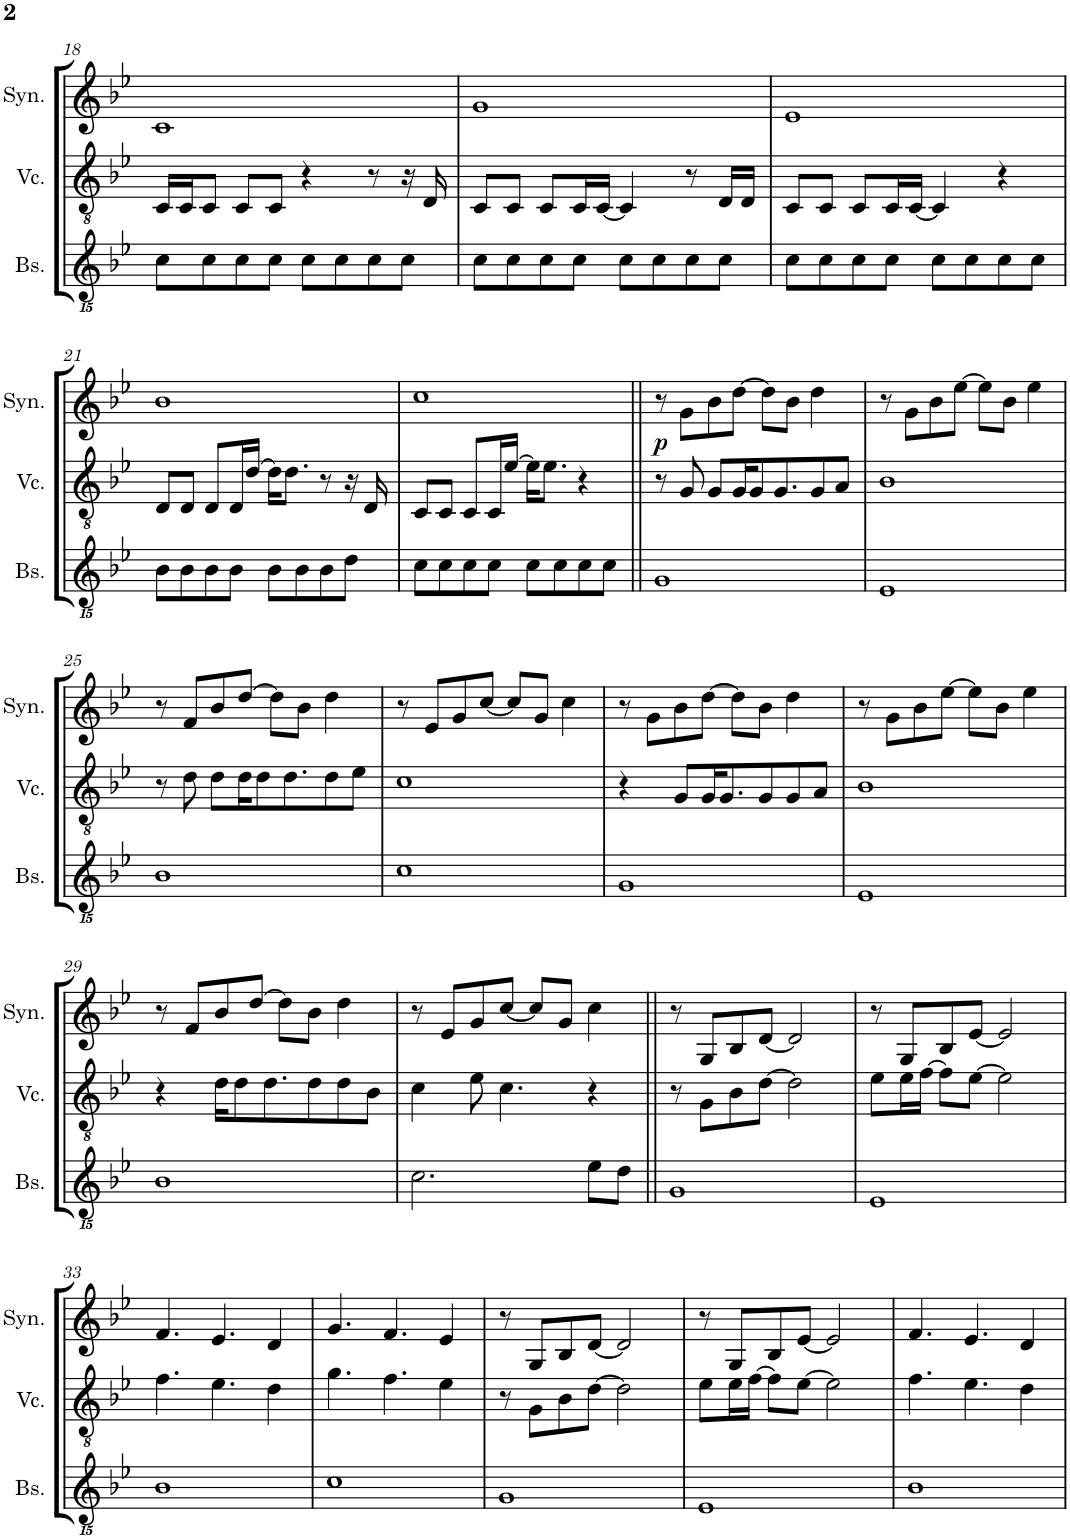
**kern	**kern	**kern	**dynam
*part3	*part2	*part1	*part1
*staff3	*staff2	*staff1	*staff1
*I"Bass	*I"Voice	*I"Synth	*
*I'Bs.	*I'Vc.	*I'Syn.	*
!!LO:PB:g=z
*clefGvv2	*clefGv2	*clefG2	*
*	*	*Trd1c2	*
*k[b-e-]	*k[b-e-]	*k[b-e-]	*
*M4/4	*M4/4	*M4/4	*
=18	=18	=18	=18
8C\L	16C/LL	1c	.
.	16C/J	.	.
8C\	8C/J	.	.
8C\	8C/L	.	.
8C\J	8C/J	.	.
8C\L	4r	.	.
8C\	.	.	.
8C\	8r	.	.
8C\J	16r	.	.
.	16D/	.	.
=19	=19	=19	=19
8C\L	8C/L	1g	.
8C\	8C/J	.	.
8C\	8C/L	.	.
8C\J	16C/L	.	.
.	[16C/JJ	.	.
8C\L	4C/]	.	.
8C\	.	.	.
8C\	8r	.	.
8C\J	16D/LL	.	.
.	16D/JJ	.	.
=20	=20	=20	=20
8C\L	8C/L	1e-	.
8C\	8C/J	.	.
8C\	8C/L	.	.
8C\J	16C/L	.	.
.	[16C/JJ	.	.
8C\L	4C/]	.	.
8C\	.	.	.
8C\	4r	.	.
8C\J	.	.	.
!!LO:LB:g=z
=21	=21	=21	=21
8BB-\L	8D/L	1b-	.
8BB-\	8D/J	.	.
8BB-\	8D/L	.	.
8BB-\J	16D/L	.	.
.	[16d/JJ	.	.
8BB-\L	16d\KL]	.	.
.	8.d\J	.	.
8BB-\	.	.	.
8BB-\	8r	.	.
8D\J	16r	.	.
.	16D/	.	.
=22	=22	=22	=22
8C\L	8C/L	1cc	.
8C\	8C/J	.	.
8C\	8C/L	.	.
8C\J	16C/L	.	.
.	[16e-/JJ	.	.
8C\L	16e-\KL]	.	.
.	8.e-\J	.	.
8C\	.	.	.
8C\	4r	.	.
8C\J	.	.	.
=23||	=23||	=23||	=23||
!	!	!	!LO:DY:b
1GG	8r	8r	p
.	8G/	8g\L	.
.	8G/L	8b-\	.
.	16G/K	[8dd\J	.
.	8G/	.	.
.	.	8dd\L]	.
.	8.G/	.	.
.	.	8b-\J	.
.	8G/	4dd\	.
.	8A/J	.	.
=24	=24	=24	=24
1EE-	1B-	8r	.
.	.	8g\L	.
.	.	8b-\	.
.	.	[8ee-\J	.
.	.	8ee-\L]	.
.	.	8b-\J	.
.	.	4ee-\	.
!!LO:LB:g=z
=25	=25	=25	=25
1BB-	8r	8r	.
.	8d\	8f/L	.
.	8d\L	8b-/	.
.	16d\K	[8dd/J	.
.	8d\	.	.
.	.	8dd\L]	.
.	8.d\	.	.
.	.	8b-\J	.
.	8d\	4dd\	.
.	8e-\J	.	.
=26	=26	=26	=26
1C	1c	8r	.
.	.	8e-/L	.
.	.	8g/	.
.	.	[8cc/J	.
.	.	8cc/L]	.
.	.	8g/J	.
.	.	4cc\	.
=27	=27	=27	=27
1GG	4r	8r	.
.	.	8g\L	.
.	8G/L	8b-\	.
.	16G/K	[8dd\J	.
.	8.G/	.	.
.	.	8dd\L]	.
.	8G/	8b-\J	.
.	8G/	4dd\	.
.	8A/J	.	.
=28	=28	=28	=28
1EE-	1B-	8r	.
.	.	8g\L	.
.	.	8b-\	.
.	.	[8ee-\J	.
.	.	8ee-\L]	.
.	.	8b-\J	.
.	.	4ee-\	.
!!LO:LB:g=z
=29	=29	=29	=29
1BB-	4r	8r	.
.	.	8f/L	.
.	16d\KL	8b-/	.
.	8d\	.	.
.	.	[8dd/J	.
.	8.d\	.	.
.	.	8dd\L]	.
.	8d\	8b-\J	.
.	8d\	4dd\	.
.	8B-\J	.	.
=30	=30	=30	=30
2.C\	4c\	8r	.
.	.	8e-/L	.
.	8e-\	8g/	.
.	4.c\	[8cc/J	.
.	.	8cc/L]	.
.	.	8g/J	.
8E-\L	4r	4cc\	.
8D\J	.	.	.
=31||	=31||	=31||	=31||
1GG	8r	8r	.
.	8G\L	8G/L	.
.	8B-\	8B-/	.
.	[8d\J	[8d/J	.
.	2d\]	2d/]	.
=32	=32	=32	=32
1EE-	8e-\L	8r	.
.	16e-\L	8G/L	.
.	[16f\JJ	.	.
.	8f\L]	8B-/	.
.	[8e-\J	[8e-/J	.
.	2e-\]	2e-/]	.
!!LO:LB:g=z
=33	=33	=33	=33
1BB-	4.f\	4.f/	.
.	4.e-\	4.e-/	.
.	4d\	4d/	.
=34	=34	=34	=34
1C	4.g\	4.g/	.
.	4.f\	4.f/	.
.	4e-\	4e-/	.
=35	=35	=35	=35
1GG	8r	8r	.
.	8G\L	8G/L	.
.	8B-\	8B-/	.
.	[8d\J	[8d/J	.
.	2d\]	2d/]	.
=36	=36	=36	=36
1EE-	8e-\L	8r	.
.	16e-\L	8G/L	.
.	[16f\JJ	.	.
.	8f\L]	8B-/	.
.	[8e-\J	[8e-/J	.
.	2e-\]	2e-/]	.
=37	=37	=37	=37
1BB-	4.f\	4.f/	.
.	4.e-\	4.e-/	.
.	4d\	4d/	.
=	=	=	=
*-	*-	*-	*-
